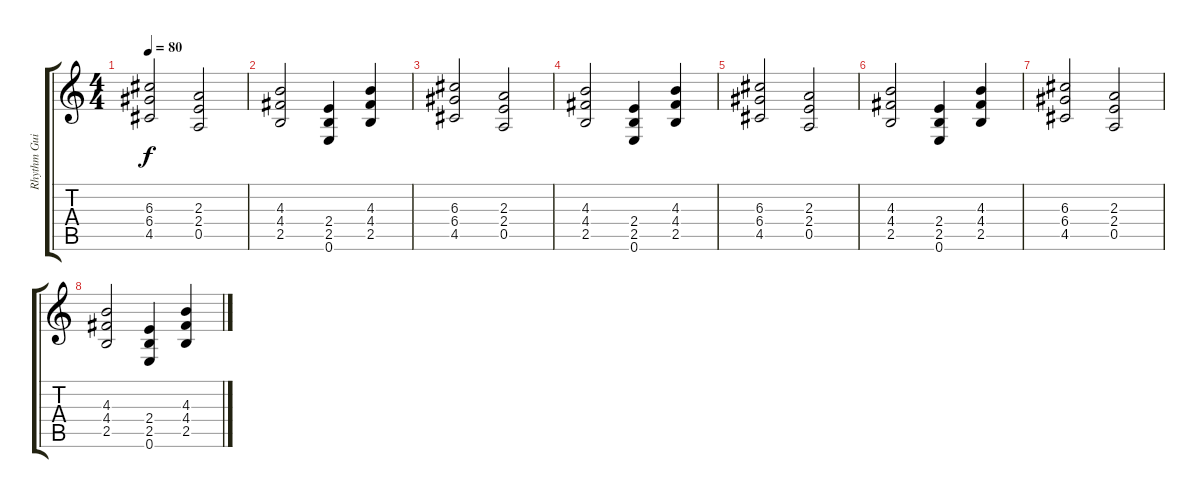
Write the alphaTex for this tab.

\track ("Rhythm Guitar" "Rhythm Gui") {instrument overdrivenguitar}
\staff {score tabs}
\tuning (E4 B3 G3 D3 A2 E2) {hide}
\ts (4 4)
\tempo 80
\clef g2
\ks c
(6.3 6.4 4.5).2{dy f} (2.3 2.4 0.5).2 |
(4.3 4.4 2.5).2 (2.4 2.5 0.6).4 (4.3 4.4 2.5).4 |
(6.3 6.4 4.5).2{volume 8} (2.3 2.4 0.5).2 |
(4.3 4.4 2.5).2{volume 6} (2.4 2.5 0.6).4 (4.3 4.4 2.5).4 |
(6.3 6.4 4.5).2{volume 4} (2.3 2.4 0.5).2 |
(4.3 4.4 2.5).2{volume 2} (2.4 2.5 0.6).4 (4.3 4.4 2.5).4 |
(6.3 6.4 4.5).2{volume 0} (2.3 2.4 0.5).2 |
(4.3 4.4 2.5).2 (2.4 2.5 0.6).4 (4.3 4.4 2.5).4
